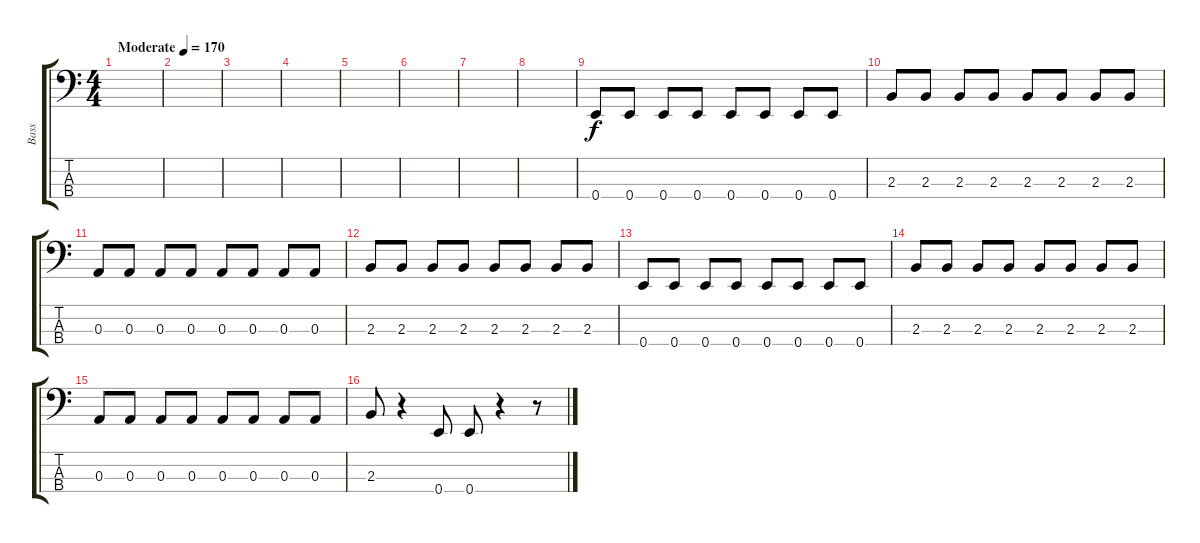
\track ("Bass" "Bass") {instrument electricbassfinger}
\staff {score tabs}
\tuning (G2 D2 A1 E1) {hide}
\ts (4 4)
\tempo (170 "Moderate")
\clef f4
\ks c
|
|
|
|
|
|
|
|
0.4.8 0.4.8 0.4.8 0.4.8 0.4.8 0.4.8 0.4.8 0.4.8 |
2.3.8 2.3.8 2.3.8 2.3.8 2.3.8 2.3.8 2.3.8 2.3.8 |
0.3.8 0.3.8 0.3.8 0.3.8 0.3.8 0.3.8 0.3.8 0.3.8 |
2.3.8 2.3.8 2.3.8 2.3.8 2.3.8 2.3.8 2.3.8 2.3.8 |
0.4.8 0.4.8 0.4.8 0.4.8 0.4.8 0.4.8 0.4.8 0.4.8 |
2.3.8 2.3.8 2.3.8 2.3.8 2.3.8 2.3.8 2.3.8 2.3.8 |
0.3.8 0.3.8 0.3.8 0.3.8 0.3.8 0.3.8 0.3.8 0.3.8 |
2.3.8 r.4 0.4.8 0.4.8 r.4 r.8
